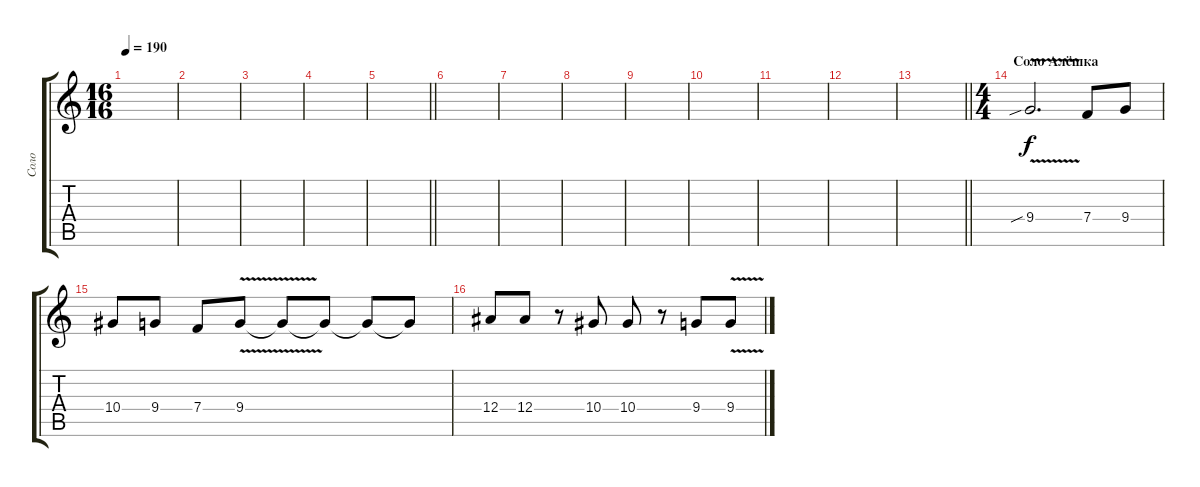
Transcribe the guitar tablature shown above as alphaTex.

\track ("Соло" "Соло") {instrument distortionguitar}
\staff {score tabs}
\tuning (C4 G3 Eb3 Bb2 F2 C2) {hide}
\ts (16 16)
\tempo 190
\clef g2
\ks c
|
|
|
|
\barLineRight lightlight
|
|
|
|
|
|
|
|
\barLineRight lightlight
|
\ts (4 4)
\section ("" "Соло Алёшка")
9.4{v sib}.2{d} 7.4.8 9.4.8 |
10.4.8 9.4.8 7.4.8 9.4{v}.8 9.4{t}.8 9.4{t}.8 9.4{t}.8 9.4{t}.8 |
12.4.8 12.4.8 r.8 10.4.8 10.4.8 r.8 9.4.8 9.4{v}.8
